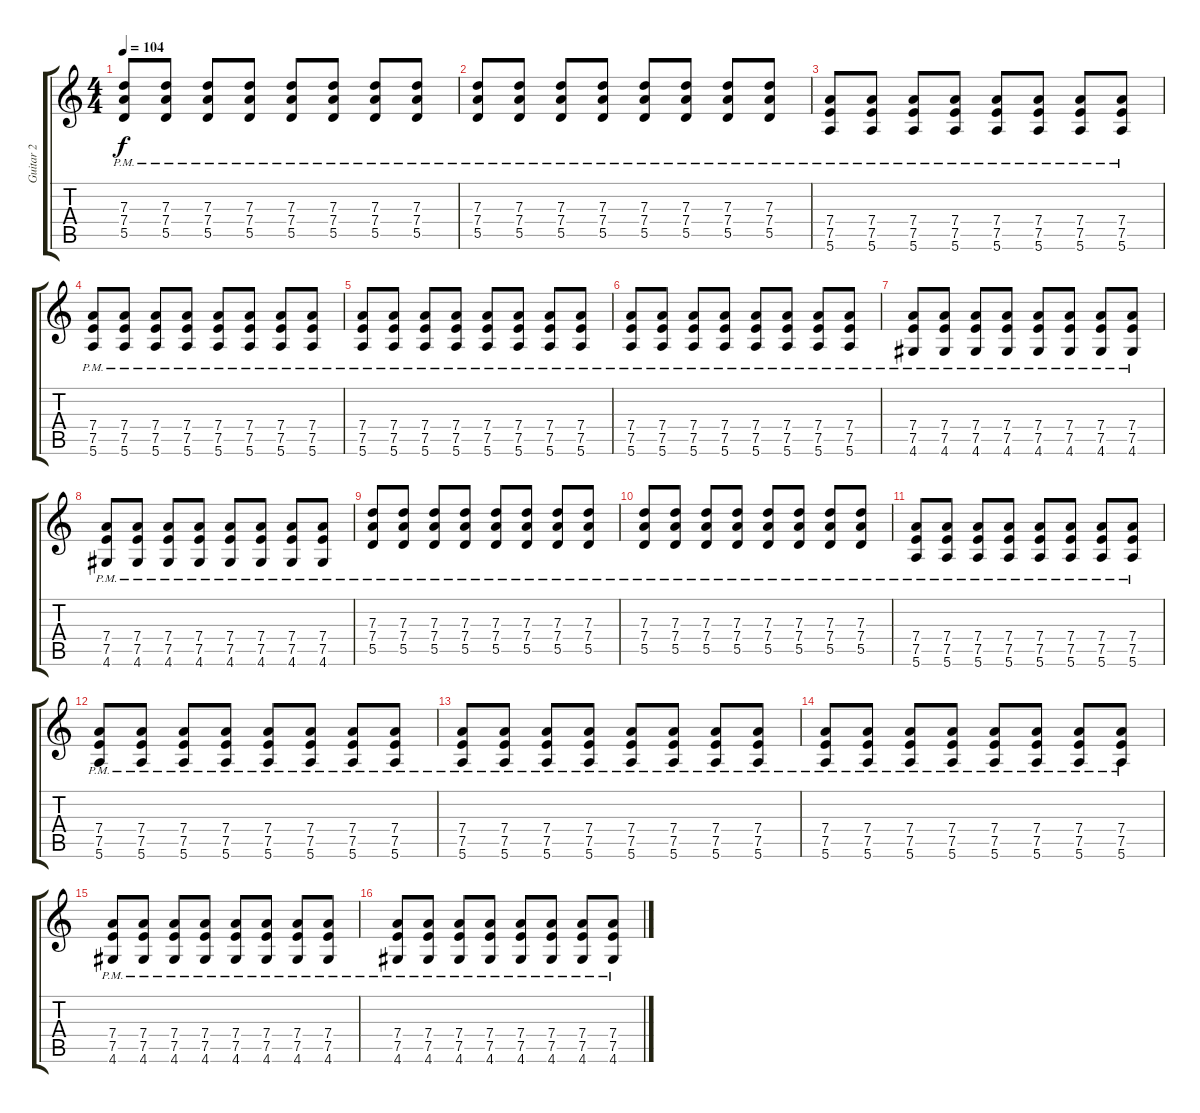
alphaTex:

\track ("Guitar 2" "Guitar 2") {instrument electricguitarclean}
\staff {score tabs}
\tuning (E4 B3 G3 D3 A2 E2) {hide}
\ts (4 4)
\tempo 104
\clef g2
\ks c
(7.3{pm} 7.4{pm} 5.5{pm}).8{dy f} (7.3{pm} 7.4{pm} 5.5{pm}).8 (7.3{pm} 7.4{pm} 5.5{pm}).8 (7.3{pm} 7.4{pm} 5.5{pm}).8 (7.3{pm} 7.4{pm} 5.5{pm}).8 (7.3{pm} 7.4{pm} 5.5{pm}).8 (7.3{pm} 7.4{pm} 5.5{pm}).8 (7.3{pm} 7.4{pm} 5.5{pm}).8 |
(7.3{pm} 7.4{pm} 5.5{pm}).8 (7.3{pm} 7.4{pm} 5.5{pm}).8 (7.3{pm} 7.4{pm} 5.5{pm}).8 (7.3{pm} 7.4{pm} 5.5{pm}).8 (7.3{pm} 7.4{pm} 5.5{pm}).8 (7.3{pm} 7.4{pm} 5.5{pm}).8 (7.3{pm} 7.4{pm} 5.5{pm}).8 (7.3{pm} 7.4{pm} 5.5{pm}).8 |
(7.4{pm} 7.5{pm} 5.6{pm}).8 (7.4{pm} 7.5{pm} 5.6{pm}).8 (7.4{pm} 7.5{pm} 5.6{pm}).8 (7.4{pm} 7.5{pm} 5.6{pm}).8 (7.4{pm} 7.5{pm} 5.6{pm}).8 (7.4{pm} 7.5{pm} 5.6{pm}).8 (7.4{pm} 7.5{pm} 5.6{pm}).8 (7.4{pm} 7.5{pm} 5.6{pm}).8 |
(7.4{pm} 7.5{pm} 5.6{pm}).8 (7.4{pm} 7.5{pm} 5.6{pm}).8 (7.4{pm} 7.5{pm} 5.6{pm}).8 (7.4{pm} 7.5{pm} 5.6{pm}).8 (7.4{pm} 7.5{pm} 5.6{pm}).8 (7.4{pm} 7.5{pm} 5.6{pm}).8 (7.4{pm} 7.5{pm} 5.6{pm}).8 (7.4{pm} 7.5{pm} 5.6{pm}).8 |
(7.4{pm} 7.5{pm} 5.6{pm}).8{instrument overdrivenguitar} (7.4{pm} 7.5{pm} 5.6{pm}).8 (7.4{pm} 7.5{pm} 5.6{pm}).8 (7.4{pm} 7.5{pm} 5.6{pm}).8 (7.4{pm} 7.5{pm} 5.6{pm}).8 (7.4{pm} 7.5{pm} 5.6{pm}).8 (7.4{pm} 7.5{pm} 5.6{pm}).8 (7.4{pm} 7.5{pm} 5.6{pm}).8 |
(7.4{pm} 7.5{pm} 5.6{pm}).8 (7.4{pm} 7.5{pm} 5.6{pm}).8 (7.4{pm} 7.5{pm} 5.6{pm}).8 (7.4{pm} 7.5{pm} 5.6{pm}).8 (7.4{pm} 7.5{pm} 5.6{pm}).8 (7.4{pm} 7.5{pm} 5.6{pm}).8 (7.4{pm} 7.5{pm} 5.6{pm}).8 (7.4{pm} 7.5{pm} 5.6{pm}).8 |
(7.4{pm} 7.5{pm} 4.6{pm}).8 (7.4{pm} 7.5{pm} 4.6{pm}).8 (7.4{pm} 7.5{pm} 4.6{pm}).8 (7.4{pm} 7.5{pm} 4.6{pm}).8 (7.4{pm} 7.5{pm} 4.6{pm}).8 (7.4{pm} 7.5{pm} 4.6{pm}).8 (7.4{pm} 7.5{pm} 4.6{pm}).8 (7.4{pm} 7.5{pm} 4.6{pm}).8 |
(7.4{pm} 7.5{pm} 4.6{pm}).8 (7.4{pm} 7.5{pm} 4.6{pm}).8 (7.4{pm} 7.5{pm} 4.6{pm}).8 (7.4{pm} 7.5{pm} 4.6{pm}).8 (7.4{pm} 7.5{pm} 4.6{pm}).8 (7.4{pm} 7.5{pm} 4.6{pm}).8 (7.4{pm} 7.5{pm} 4.6{pm}).8 (7.4{pm} 7.5{pm} 4.6{pm}).8 |
(7.3{pm} 7.4{pm} 5.5{pm}).8 (7.3{pm} 7.4{pm} 5.5{pm}).8 (7.3{pm} 7.4{pm} 5.5{pm}).8 (7.3{pm} 7.4{pm} 5.5{pm}).8 (7.3{pm} 7.4{pm} 5.5{pm}).8 (7.3{pm} 7.4{pm} 5.5{pm}).8 (7.3{pm} 7.4{pm} 5.5{pm}).8 (7.3{pm} 7.4{pm} 5.5{pm}).8 |
(7.3{pm} 7.4{pm} 5.5{pm}).8 (7.3{pm} 7.4{pm} 5.5{pm}).8 (7.3{pm} 7.4{pm} 5.5{pm}).8 (7.3{pm} 7.4{pm} 5.5{pm}).8 (7.3{pm} 7.4{pm} 5.5{pm}).8 (7.3{pm} 7.4{pm} 5.5{pm}).8 (7.3{pm} 7.4{pm} 5.5{pm}).8 (7.3{pm} 7.4{pm} 5.5{pm}).8 |
(7.4{pm} 7.5{pm} 5.6{pm}).8 (7.4{pm} 7.5{pm} 5.6{pm}).8 (7.4{pm} 7.5{pm} 5.6{pm}).8 (7.4{pm} 7.5{pm} 5.6{pm}).8 (7.4{pm} 7.5{pm} 5.6{pm}).8 (7.4{pm} 7.5{pm} 5.6{pm}).8 (7.4{pm} 7.5{pm} 5.6{pm}).8 (7.4{pm} 7.5{pm} 5.6{pm}).8 |
(7.4{pm} 7.5{pm} 5.6{pm}).8 (7.4{pm} 7.5{pm} 5.6{pm}).8 (7.4{pm} 7.5{pm} 5.6{pm}).8 (7.4{pm} 7.5{pm} 5.6{pm}).8 (7.4{pm} 7.5{pm} 5.6{pm}).8 (7.4{pm} 7.5{pm} 5.6{pm}).8 (7.4{pm} 7.5{pm} 5.6{pm}).8 (7.4{pm} 7.5{pm} 5.6{pm}).8 |
(7.4{pm} 7.5{pm} 5.6{pm}).8{instrument overdrivenguitar} (7.4{pm} 7.5{pm} 5.6{pm}).8 (7.4{pm} 7.5{pm} 5.6{pm}).8 (7.4{pm} 7.5{pm} 5.6{pm}).8 (7.4{pm} 7.5{pm} 5.6{pm}).8 (7.4{pm} 7.5{pm} 5.6{pm}).8 (7.4{pm} 7.5{pm} 5.6{pm}).8 (7.4{pm} 7.5{pm} 5.6{pm}).8 |
(7.4{pm} 7.5{pm} 5.6{pm}).8 (7.4{pm} 7.5{pm} 5.6{pm}).8 (7.4{pm} 7.5{pm} 5.6{pm}).8 (7.4{pm} 7.5{pm} 5.6{pm}).8 (7.4{pm} 7.5{pm} 5.6{pm}).8 (7.4{pm} 7.5{pm} 5.6{pm}).8 (7.4{pm} 7.5{pm} 5.6{pm}).8 (7.4{pm} 7.5{pm} 5.6{pm}).8 |
(7.4{pm} 7.5{pm} 4.6{pm}).8 (7.4{pm} 7.5{pm} 4.6{pm}).8 (7.4{pm} 7.5{pm} 4.6{pm}).8 (7.4{pm} 7.5{pm} 4.6{pm}).8 (7.4{pm} 7.5{pm} 4.6{pm}).8 (7.4{pm} 7.5{pm} 4.6{pm}).8 (7.4{pm} 7.5{pm} 4.6{pm}).8 (7.4{pm} 7.5{pm} 4.6{pm}).8 |
(7.4{pm} 7.5{pm} 4.6{pm}).8 (7.4{pm} 7.5{pm} 4.6{pm}).8 (7.4{pm} 7.5{pm} 4.6{pm}).8 (7.4{pm} 7.5{pm} 4.6{pm}).8 (7.4{pm} 7.5{pm} 4.6{pm}).8 (7.4{pm} 7.5{pm} 4.6{pm}).8 (7.4{pm} 7.5{pm} 4.6{pm}).8 (7.4{pm} 7.5{pm} 4.6{pm}).8
